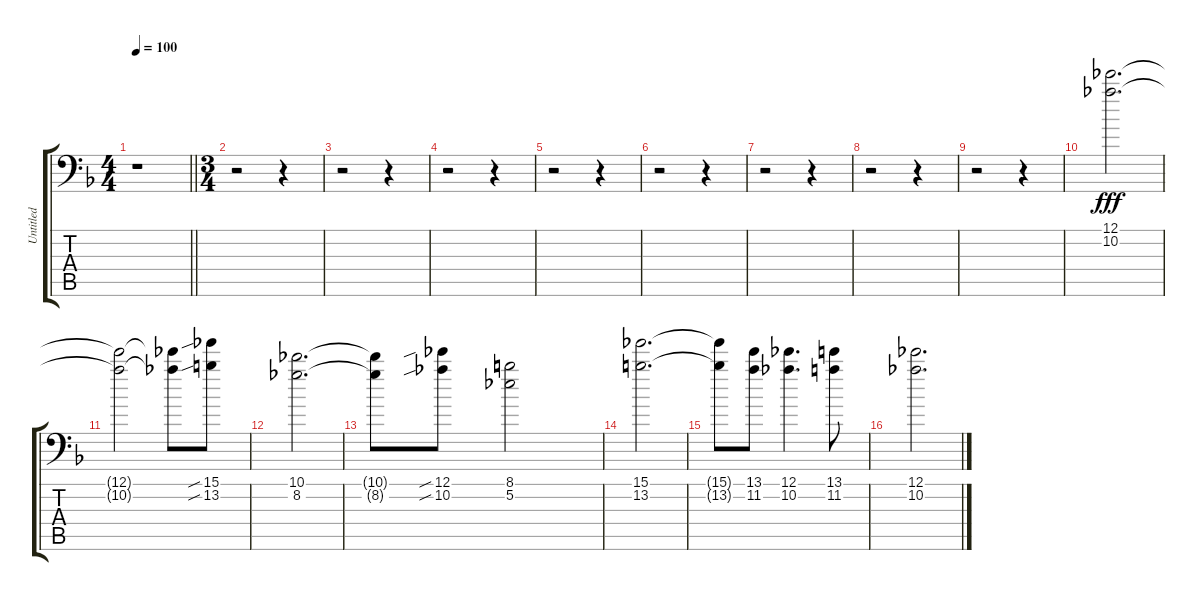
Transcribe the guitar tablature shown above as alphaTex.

\track ("Untitled" "Untitled") {instrument overdrivenguitar}
\staff {score tabs}
\tuning (Eb4 Bb3 Gb3 Db3 Ab2 Ab1) {hide}
\ts (4 4)
\tempo 100
\clef f4
\barLineRight lightlight
\ks f
r.1{dy fff} |
\ts (3 4)
r.2 r.4 |
r.2 r.4 |
r.2 r.4 |
r.2 r.4 |
r.2 r.4 |
r.2 r.4 |
r.2 r.4 |
r.2 r.4 |
(12.1 10.2).2{d} |
(12.1{t} 10.2{t}).2 (12.1{t} 10.2{t}).8 (15.1{sib} 13.2{sib}).8 |
(10.1 8.2).2{d} |
(10.1{t} 8.2{t}).8 (12.1{sib} 10.2{sib}).8 (8.1 5.2).2 |
(15.1 13.2).2{d} |
(15.1{t} 13.2{t}).8 (13.1 11.2).8 (12.1 10.2).4{d} (13.1 11.2).8 |
(12.1 10.2).2{d}
